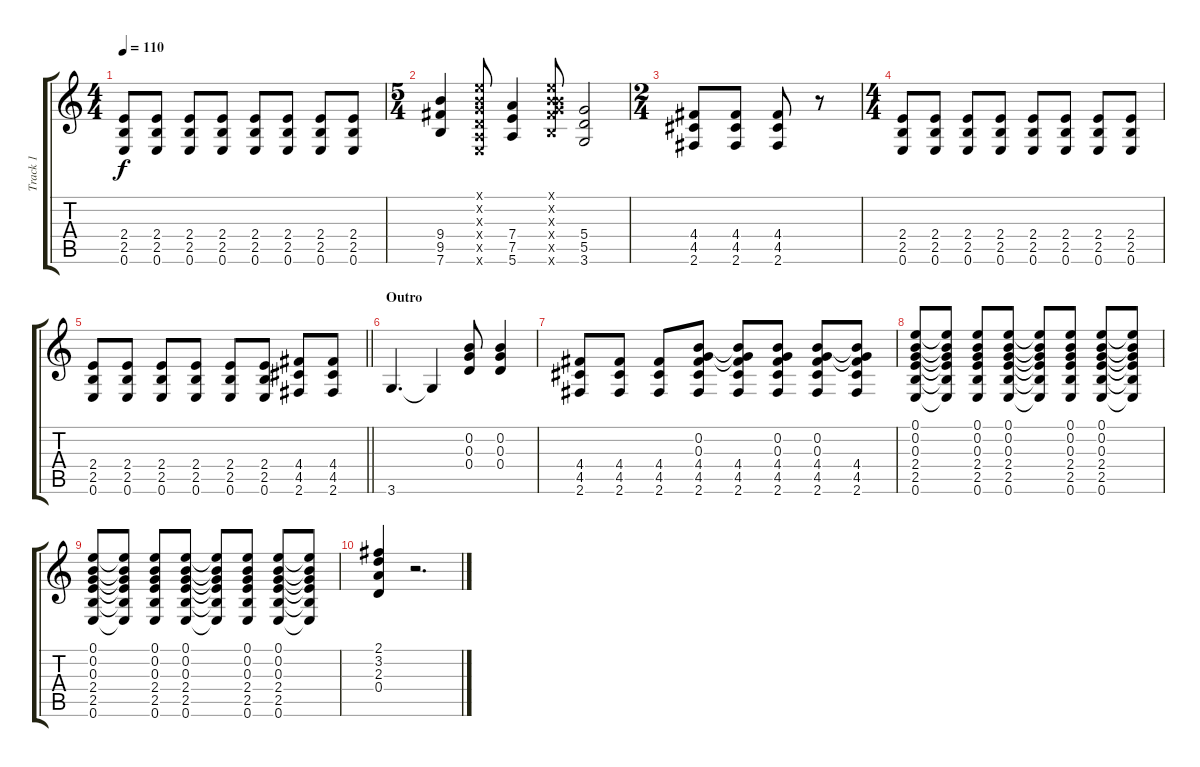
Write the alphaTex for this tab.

\track ("Track 1" "Track 1") {instrument overdrivenguitar}
\staff {score tabs}
\tuning (E4 B3 G3 D3 A2 E2) {hide}
\ts (4 4)
\tempo 110
\clef g2
\ks c
(2.4 2.5 0.6).8{dy f} (2.4 2.5 0.6).8 (2.4 2.5 0.6).8 (2.4 2.5 0.6).8 (2.4 2.5 0.6).8 (2.4 2.5 0.6).8 (2.4 2.5 0.6).8 (2.4 2.5 0.6).8 |
\ts (5 4)
(9.4 9.5 7.6).4 (0.1{x} 0.2{x} 0.3{x} 0.4{x} 0.5{x} 0.6{x}).8 (7.4 7.5 5.6).4 (0.1{x} 0.2{x} 0.3{x} 9.4{x} 9.5{x} 7.6{x}).8 (5.4 5.5 3.6).2 |
\ts (2 4)
(4.4 4.5 2.6).8 (4.4 4.5 2.6).8 (4.4 4.5 2.6).8 r.8 |
\ts (4 4)
(2.4 2.5 0.6).8 (2.4 2.5 0.6).8 (2.4 2.5 0.6).8 (2.4 2.5 0.6).8 (2.4 2.5 0.6).8 (2.4 2.5 0.6).8 (2.4 2.5 0.6).8 (2.4 2.5 0.6).8 |
\barLineRight lightlight
(2.4 2.5 0.6).8 (2.4 2.5 0.6).8 (2.4 2.5 0.6).8 (2.4 2.5 0.6).8 (2.4 2.5 0.6).8 (2.4 2.5 0.6).8 (4.4 4.5 2.6).8 (4.4 4.5 2.6).8 |
\section ("" "Outro")
3.6.4{d} 3.6{t}.4 (0.2 0.3 0.4).8 (0.2 0.3 0.4).4 |
(4.4 4.5 2.6).8 (4.4 4.5 2.6).8 (4.4 4.5 2.6).8 (0.2 0.3 4.4 4.5 2.6).8 (0.2{t} 0.3{t} 4.4 4.5 2.6).8 (0.2 0.3 4.4 4.5 2.6).8 (0.2 0.3 4.4 4.5 2.6).8 (0.2{t} 0.3{t} 4.4 4.5 2.6).8 |
(0.1 0.2 0.3 2.4 2.5 0.6).8 (0.1{t} 0.2{t} 0.3{t} 2.4{t} 2.5{t} 0.6{t}).8 (0.1 0.2 0.3 2.4 2.5 0.6).8 (0.1 0.2 0.3 2.4 2.5 0.6).8 (0.1{t} 0.2{t} 0.3{t} 2.4{t} 2.5{t} 0.6{t}).8 (0.1 0.2 0.3 2.4 2.5 0.6).8 (0.1 0.2 0.3 2.4 2.5 0.6).8 (0.1{t} 0.2{t} 0.3{t} 2.4{t} 2.5{t} 0.6{t}).8 |
(0.1 0.2 0.3 2.4 2.5 0.6).8 (0.1{t} 0.2{t} 0.3{t} 2.4{t} 2.5{t} 0.6{t}).8 (0.1 0.2 0.3 2.4 2.5 0.6).8 (0.1 0.2 0.3 2.4 2.5 0.6).8 (0.1{t} 0.2{t} 0.3{t} 2.4{t} 2.5{t} 0.6{t}).8 (0.1 0.2 0.3 2.4 2.5 0.6).8 (0.1 0.2 0.3 2.4 2.5 0.6).8 (0.1{t} 0.2{t} 0.3{t} 2.4{t} 2.5{t} 0.6{t}).8 |
(2.1 3.2 2.3 0.4).4 r.2{d}
